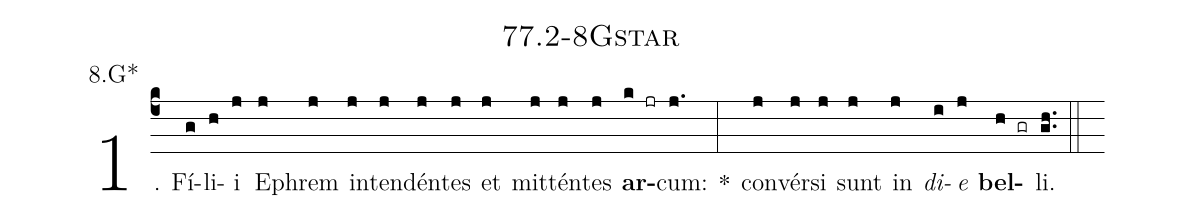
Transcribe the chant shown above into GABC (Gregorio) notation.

name: 77.2-8Gstar;
annotation: 8.G*;
%%
(c4)1. Fí(g)li(h)i(j) E(j)phrem(j) in(j)ten(j)dén(j)tes(j) et(j) mit(j)tén(j)tes(j) <b>ar</b>(k jr)cum:(j.) *(:) con(j)vér(j)si(j) sunt(j) in(j) <i>di</i>(i)<i>e</i>(j) <b>bel</b>(h gr)li.(gh..) (::)


%E(j) u(j) o(i) u(j) a(h) e.(gh..) (::)
